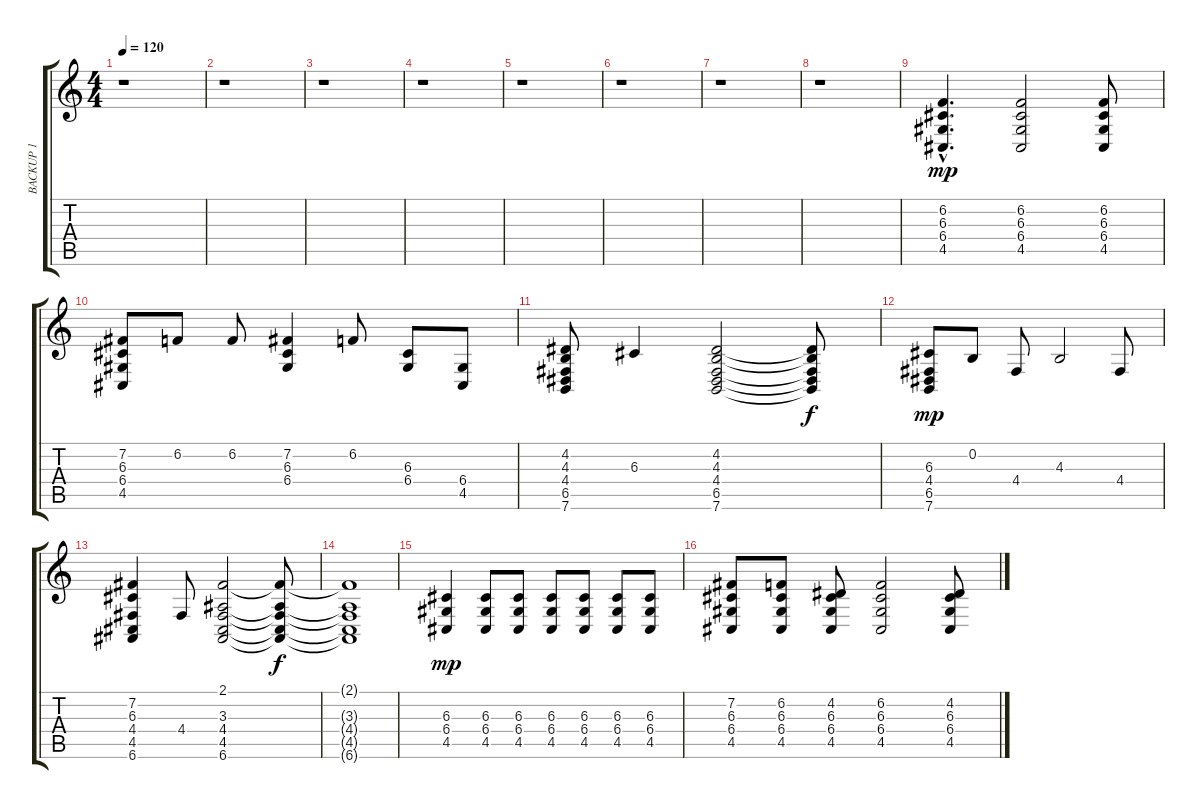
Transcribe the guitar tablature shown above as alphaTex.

\track ("BACKUP 1            " "BACKUP 1  ") {instrument mutedtrumpet}
\staff {score tabs}
\tuning (E4 B3 G3 D3 A2 E2) {hide}
\ts (4 4)
\tempo 120
\clef g2
\ks c
r.1{dy mp instrument mutedtrumpet} |
r.1 |
r.1 |
r.1 |
r.1 |
r.1 |
r.1 |
r.1 |
(6.2{hac} 6.3{hac} 6.4{hac} 4.5{hac}).4{d} (6.2 6.3 6.4 4.5).2 (6.2 6.3 6.4 4.5).8 |
(7.2 6.3 6.4 4.5).8 6.2.8 6.2.8 (7.2 6.3 6.4).4 6.2.8 (6.3 6.4).8 (6.4 4.5).8 |
(4.2 4.3 4.4 6.5 7.6).8 6.3.4 (4.2 4.3 4.4 6.5 7.6).2 (4.2{t} 4.3{t} 4.4{t} 6.5{t} 7.6{t}).8{dy f} |
(6.3 4.4 6.5 7.6).8{dy mp} 0.2.8 4.4.8 4.3.2 4.4.8 |
(7.2 6.3 4.4 4.5 6.6).4 4.4.8 (2.1 3.3 4.4 4.5 6.6).2 (2.1{t} 3.3{t} 4.4{t} 4.5{t} 6.6{t}).8{dy f} |
(2.1{t} 3.3{t} 4.4{t} 4.5{t} 6.6{t}).1 |
(6.3 6.4 4.5).4{dy mp} (6.3 6.4 4.5).8 (6.3 6.4 4.5).8 (6.3 6.4 4.5).8 (6.3 6.4 4.5).8 (6.3 6.4 4.5).8 (6.3 6.4 4.5).8 |
(7.2 6.3 6.4 4.5).8 (6.2 6.3 6.4 4.5).8 (4.2 6.3 6.4 4.5).8 (6.2 6.3 6.4 4.5).2 (4.2 6.3 6.4 4.5).8
